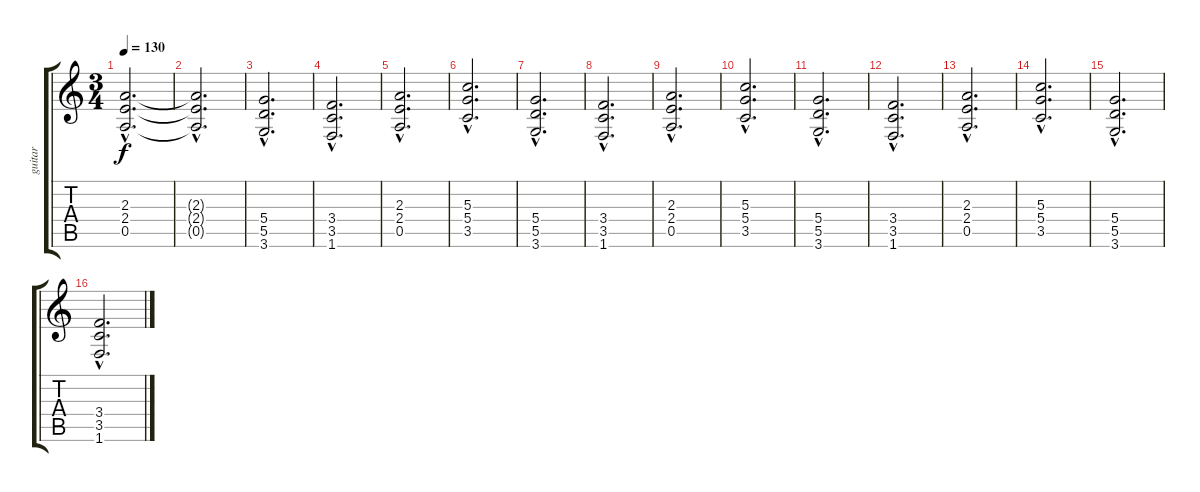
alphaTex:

\track ("guitar" "guitar") {instrument acousticguitarsteel}
\staff {score tabs}
\tuning (E4 B3 G3 D3 A2 E2) {hide}
\ts (3 4)
\tempo 130
\clef g2
\ks c
(2.3{hac} 2.4{hac} 0.5{hac}).2{d dy f instrument distortionguitar} |
(2.3{hac t} 2.4{hac t} 0.5{hac t}).2{d instrument distortionguitar} |
(5.4{hac} 5.5{hac} 3.6{hac}).2{d instrument distortionguitar} |
(3.4{hac} 3.5{hac} 1.6{hac}).2{d instrument distortionguitar} |
(2.3{hac} 2.4{hac} 0.5{hac}).2{d instrument distortionguitar} |
(5.3{hac} 5.4{hac} 3.5{hac}).2{d instrument distortionguitar} |
(5.4{hac} 5.5{hac} 3.6{hac}).2{d instrument distortionguitar} |
(3.4{hac} 3.5{hac} 1.6{hac}).2{d instrument distortionguitar} |
(2.3{hac} 2.4{hac} 0.5{hac}).2{d instrument distortionguitar} |
(5.3{hac} 5.4{hac} 3.5{hac}).2{d instrument distortionguitar} |
(5.4{hac} 5.5{hac} 3.6{hac}).2{d instrument distortionguitar} |
(3.4{hac} 3.5{hac} 1.6{hac}).2{d instrument distortionguitar} |
(2.3{hac} 2.4{hac} 0.5{hac}).2{d instrument distortionguitar} |
(5.3{hac} 5.4{hac} 3.5{hac}).2{d instrument distortionguitar} |
(5.4{hac} 5.5{hac} 3.6{hac}).2{d instrument distortionguitar} |
(3.4{hac} 3.5{hac} 1.6{hac}).2{d instrument distortionguitar}
